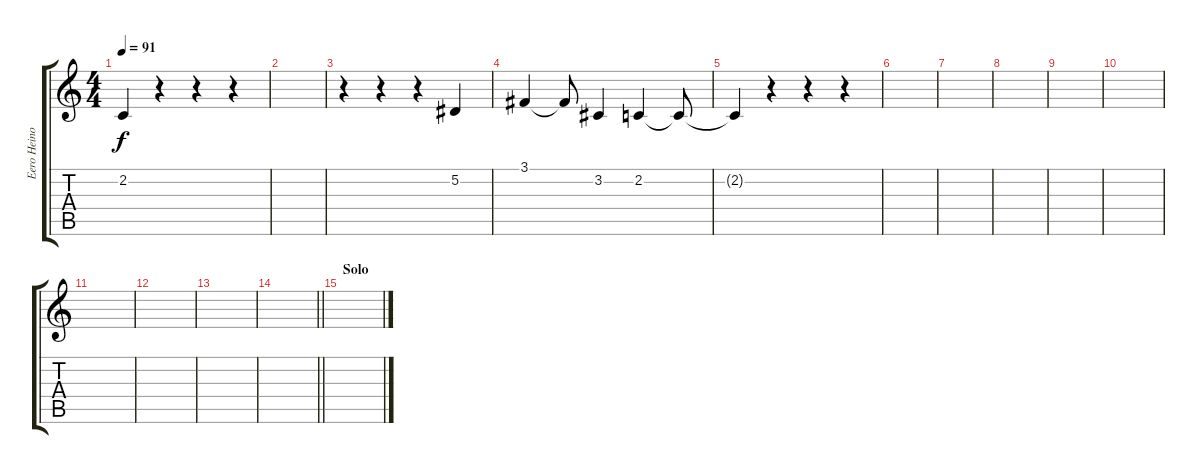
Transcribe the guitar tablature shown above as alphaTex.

\track ("Eero Heinonen " "Eero Heino") {instrument choiraahs}
\staff {score tabs}
\tuning (Eb4 Bb3 Gb3 Db3 Ab2 Eb2) {hide}
\ts (4 4)
\tempo 91
\clef g2
\ks c
2.2{t}.4{dy f} r.4 r.4 r.4 |
|
r.4 r.4 r.4 5.2.4 |
3.1.4 3.1{t}.8 3.2.4 2.2.4 2.2{t}.8 |
2.2{t}.4 r.4 r.4 r.4 |
|
|
|
|
|
|
|
|
\barLineRight lightlight
|
\section ("" "Solo")
